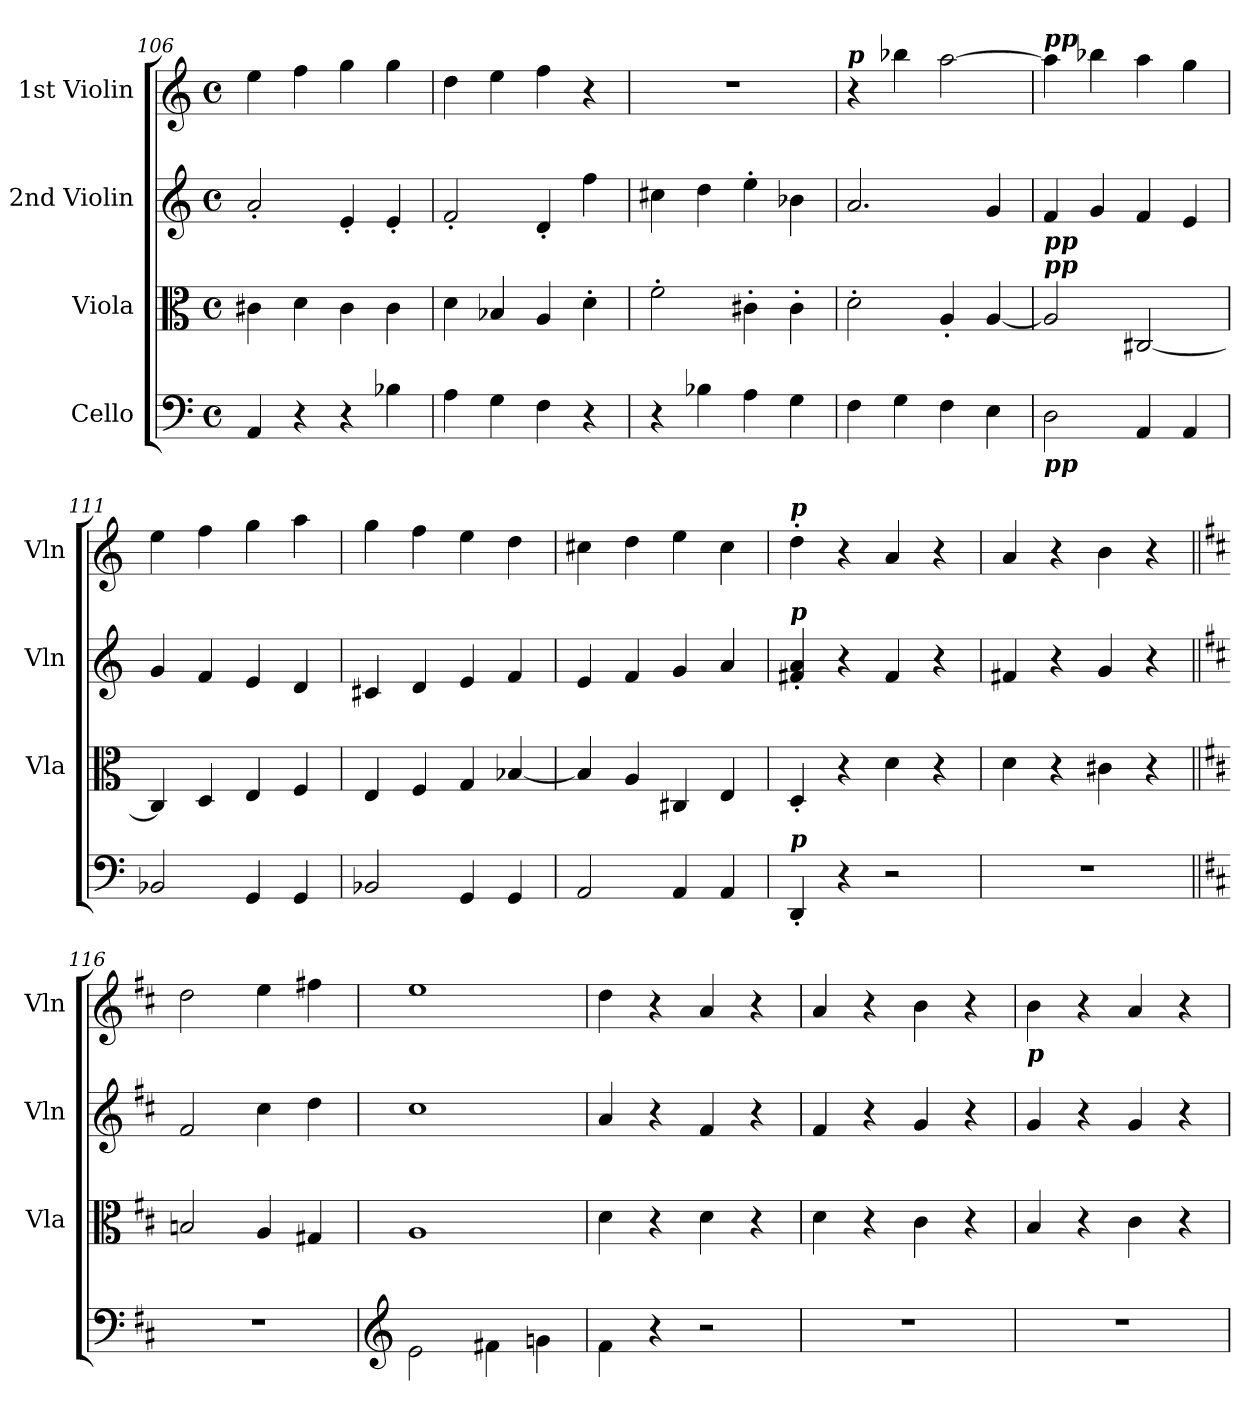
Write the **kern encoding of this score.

**kern	**kern	**kern	**kern
*part4	*part3	*part2	*part1
*staff4	*staff3	*staff2	*staff1
*I"Cello	*I"Viola	*I"2nd Violin	*I"1st Violin
*	*I'Vla	*I'Vln	*I'Vln
!!LO:PB:g=z
*clefF4	*clefC3	*clefG2	*clefG2
*k[]	*k[]	*k[]	*k[]
*C:	*C:	*C:	*C:
*M4/4	*M4/4	*M4/4	*M4/4
*met(c)	*met(c)	*met(c)	*met(c)
=106	=106	=106	=106
4AA/	4c#X\	2a'/	4ee\
4r	4d\	.	4ff\
4r	4c#\	4e'/	4gg\
4B-X\	4c#\	4e'/	4gg\
=107	=107	=107	=107
4A\	4d\	2f'/	4dd\
4G\	4B-X/	.	4ee\
4F\	4A/	4d'/	4ff\
4r	4d'\	4ff\	4r
=108	=108	=108	=108
4r	2f'\	4cc#X\	1r
4B-X\	.	4dd\	.
4A\	4c#X'\	4ee'\	.
4G\	4c#'\	4b-X\	.
=109	=109	=109	=109
!	!	!	!LO:TX:a:Bi:t=p
4F\	2d'\	2.a/	4r
4G\	.	.	4bb-X\
4F\	4A'/	.	[2aa\
4E\	[4A/	4g/	.
=110	=110	=110	=110
!	!	!	!LO:TX:a:Bi:t=pp
!	!LO:TX:a:Bi:t=pp	!	!
!	!LO:TX:a:Bi:t=pp	!	!
!LO:TX:b:Bi:t=pp	!	!	!
2D\	2A/]	4f/	4aa\]
.	.	4g/	4bb-X\
4AA/	[2C#X/	4f/	4aa\
4AA/	.	4e/	4gg\
!!LO:LB:g=z
=111	=111	=111	=111
2BB-X/	4C#/]	4g/	4ee\
.	4D/	4f/	4ff\
4GG/	4E/	4e/	4gg\
4GG/	4F/	4d/	4aa\
!!LO:LB:g=z
=112	=112	=112	=112
2BB-X/	4E/	4c#X/	4gg\
.	4F/	4d/	4ff\
4GG/	4G/	4e/	4ee\
4GG/	[4B-X/	4f/	4dd\
=113	=113	=113	=113
2AA/	4B-/]	4e/	4cc#X\
.	4A/	4f/	4dd\
4AA/	4C#X/	4g/	4ee\
4AA/	4E/	4a/	4cc#\
=114	=114	=114	=114
!	!	!	!LO:TX:a:Bi:t=p
!	!	!LO:TX:a:Bi:t=p	!
!LO:TX:a:Bi:t=p	!	!	!
4DD'/	4D'/	4f#X/' 4a/'	4dd'\
4r	4r	4r	4r
2r	4d\	4f#/	4a/
.	4r	4r	4r
=115	=115	=115	=115
1r	4d\	4f#X/	4a/
.	4r	4r	4r
.	4c#X\	4g/	4b\
.	4r	4r	4r
=116||	=116||	=116||	=116||
*k[f#c#]	*k[f#c#]	*k[f#c#]	*k[f#c#]
*D:	*D:	*D:	*D:
1r	2Bn/	2f#/	2dd\
.	4A/	4cc#\	4ee\
.	4G#X/	4dd\	4ff#X\
!!LO:PB:g=z
=117	=117	=117	=117
*clefG2	*	*	*
2e\	1A	1cc#	1ee
4f#X\	.	.	.
4gn\	.	.	.
!!LO:LB:g=z
=118	=118	=118	=118
4f#\	4d\	4a/	4dd\
4r	4r	4r	4r
2r	4d\	4f#/	4a/
.	4r	4r	4r
=119	=119	=119	=119
1r	4d\	4f#/	4a/
.	4r	4r	4r
.	4c#\	4g/	4b\
.	4r	4r	4r
=120	=120	=120	=120
!	!	!	!LO:TX:b:Bi:t=p
1r	4B/	4g/	4b\
.	4r	4r	4r
.	4c#\	4g/	4a/
.	4r	4r	4r
=	=	=	=
*-	*-	*-	*-
